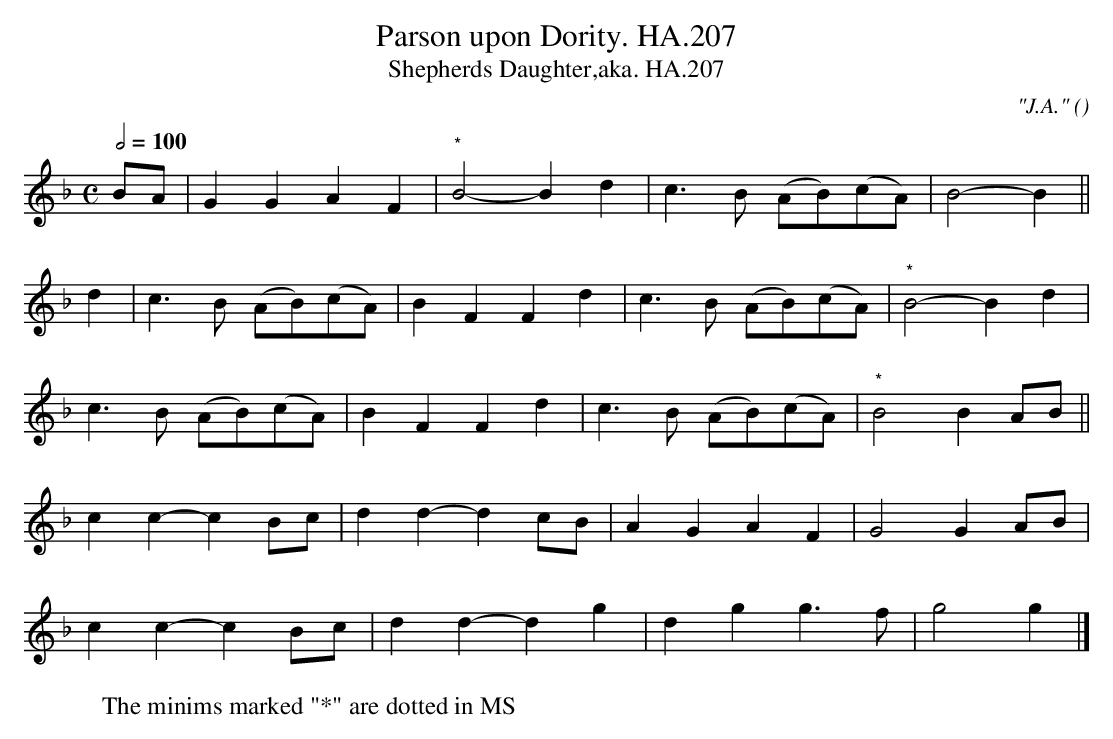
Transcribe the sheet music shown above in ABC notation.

X:1
T:Parson upon Dority. HA.207
T:Shepherds Daughter,aka. HA.207
M:C
L:1/8
Q:1/2=100
C:"J.A."
O:
K:F
BA|G2G2A2F2|"^*"B4-B2d2|c3B (AB)(cA)|B4-B2||
d2|c3B (AB)(cA)|B2F2F2d2|c3B (AB)(cA)|"^*"B4-B2d2|
c3B (AB)(cA)|B2F2F2d2|c3B (AB)(cA)|"^*"B4B2AB||
c2 c2-c2Bc|d2 d2-d2cB|A2G2A2F2|G4G2AB|
c2 c2-c2Bc|d2 d2-d2g2|d2g2g3f|g4g2|]
W: The minims marked "*" are dotted in MS
